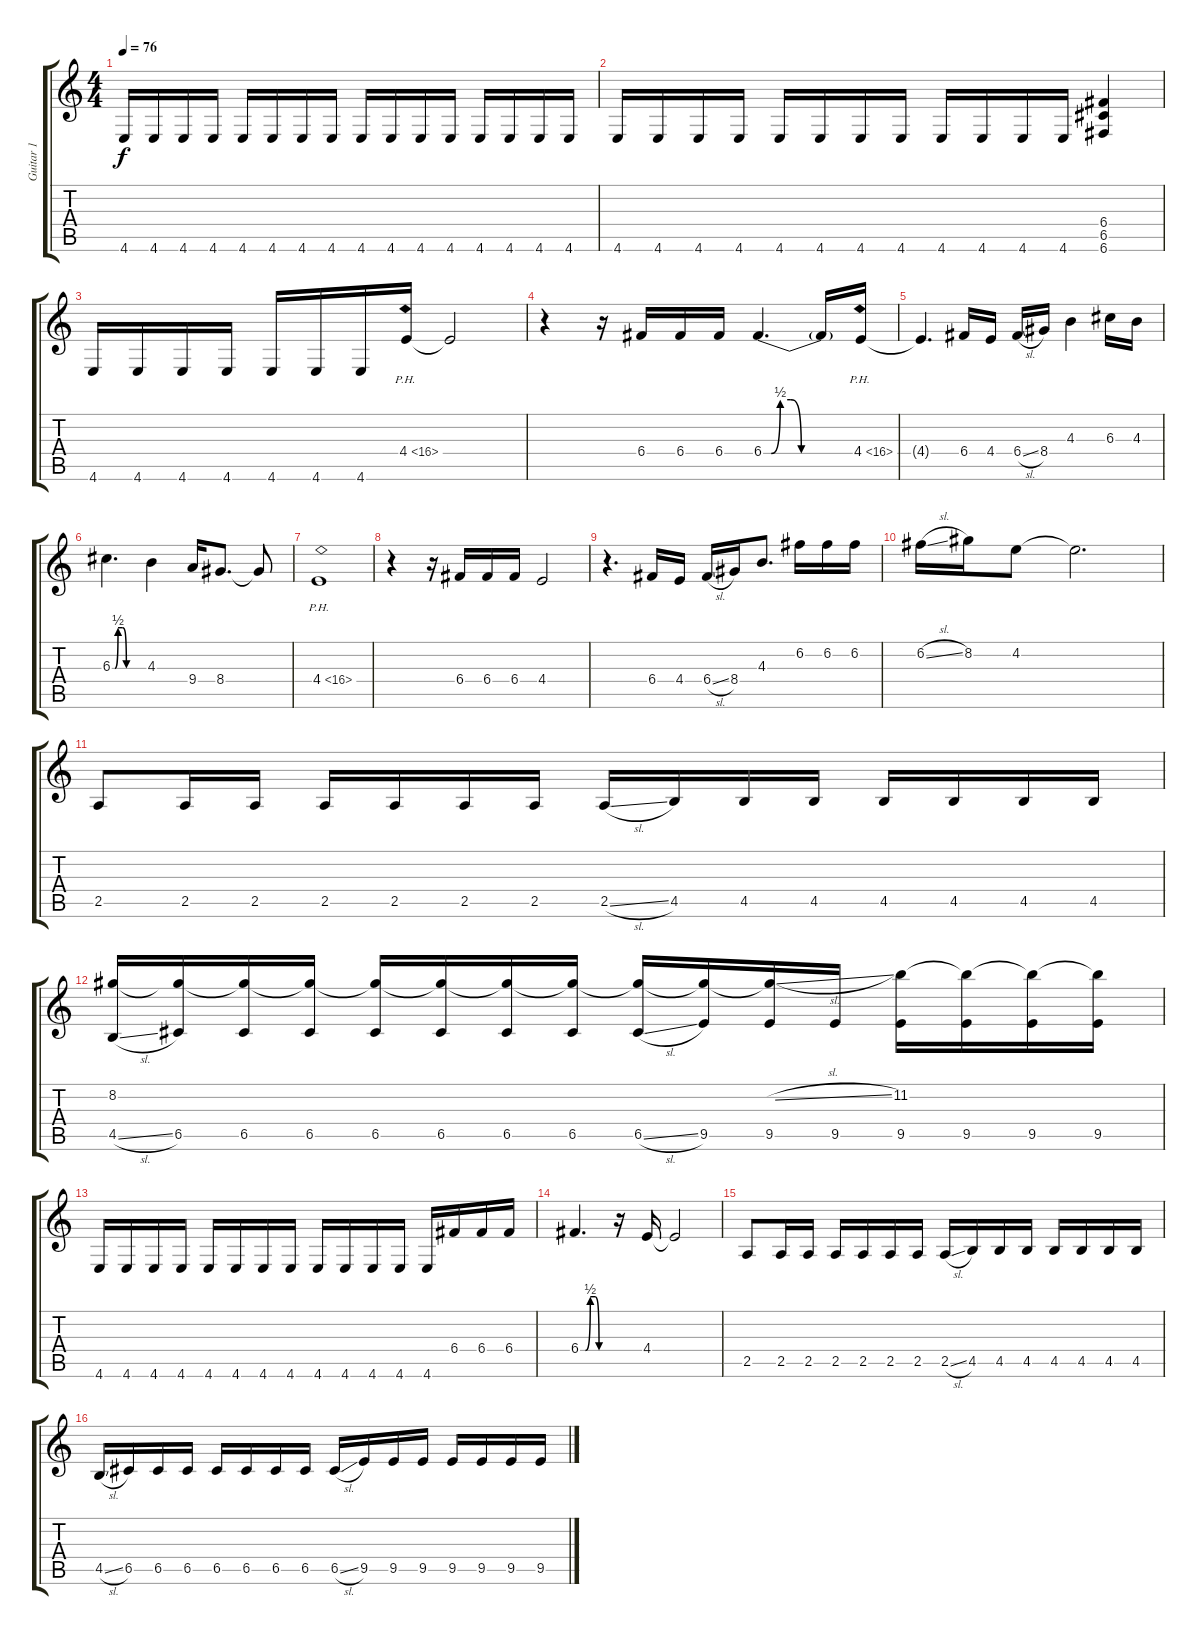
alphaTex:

\track ("Guitar 1" "Guitar 1") {instrument distortionguitar}
\staff {score tabs}
\tuning (E4 C4 G3 C3 G2 C2) {hide}
\ts (4 4)
\tempo 76
\clef g2
\ks c
4.6.16{dy f} 4.6.16 4.6.16 4.6.16 4.6.16 4.6.16 4.6.16 4.6.16 4.6.16 4.6.16 4.6.16 4.6.16 4.6.16 4.6.16 4.6.16 4.6.16 |
4.6.16 4.6.16 4.6.16 4.6.16 4.6.16 4.6.16 4.6.16 4.6.16 4.6.16 4.6.16 4.6.16 4.6.16 (6.4 6.5 6.6).4 |
4.6.16 4.6.16 4.6.16 4.6.16 4.6.16 4.6.16 4.6.16 4.4{ph 12}.16 4.4{t}.2 |
r.4 r.16 6.4.16 6.4.16 6.4.16 6.4{be (custom 0 0 5 0 11 2 18 2 25 0 60 0)}.4{d} 6.4{t}.16 4.4{ph 12}.16 |
4.4{t}.4{d} 6.4.16 4.4.16 6.4{sl}.16 8.4.16 4.3.4 6.3.16 4.3.16 |
6.3{be (custom 0 0 5 0 11 2 20 2 27 0 60 0)}.4{d} 4.3.4 9.4.16 8.4.8{d} 8.4{t}.8 |
4.4{ph 12}.1 |
r.4 r.16 6.4.16 6.4.16 6.4.16 4.4.2 |
r.4{d} 6.4.16 4.4.16 6.4{sl}.16 8.4.16 4.3.8{d} 6.2.16 6.2.16 6.2.16 |
6.2{sl}.16 8.2.16 4.2.8 4.2{t}.2{d} |
2.5.8 2.5.16 2.5.16 2.5.16 2.5.16 2.5.16 2.5.16 2.5{sl}.16 4.5.16 4.5.16 4.5.16 4.5.16 4.5.16 4.5.16 4.5.16 |
(8.2 4.5{sl}).16 (8.2{t} 6.5).16 (8.2{t} 6.5).16 (8.2{t} 6.5).16 (8.2{t} 6.5).16 (8.2{t} 6.5).16 (8.2{t} 6.5).16 (8.2{t} 6.5).16 (8.2{t} 6.5{sl}).16 (8.2{t} 9.5).16 (8.2{sl t} 9.5).16 9.5.16 (11.2 9.5).16 (11.2{t} 9.5).16 (11.2{t} 9.5).16 (11.2{t} 9.5).16 |
4.6.16 4.6.16 4.6.16 4.6.16 4.6.16 4.6.16 4.6.16 4.6.16 4.6.16 4.6.16 4.6.16 4.6.16 4.6.16 6.4.16 6.4.16 6.4.16 |
6.4{be (custom 0 0 10 0 20 2 30 2 38 0 60 0)}.4{d} r.16 4.4.16 4.4{t}.2 |
2.5.8 2.5.16 2.5.16 2.5.16 2.5.16 2.5.16 2.5.16 2.5{sl}.16 4.5.16 4.5.16 4.5.16 4.5.16 4.5.16 4.5.16 4.5.16 |
4.5{sl}.16 6.5.16 6.5.16 6.5.16 6.5.16 6.5.16 6.5.16 6.5.16 6.5{sl}.16 9.5.16 9.5.16 9.5.16 9.5.16 9.5.16 9.5.16 9.5.16
